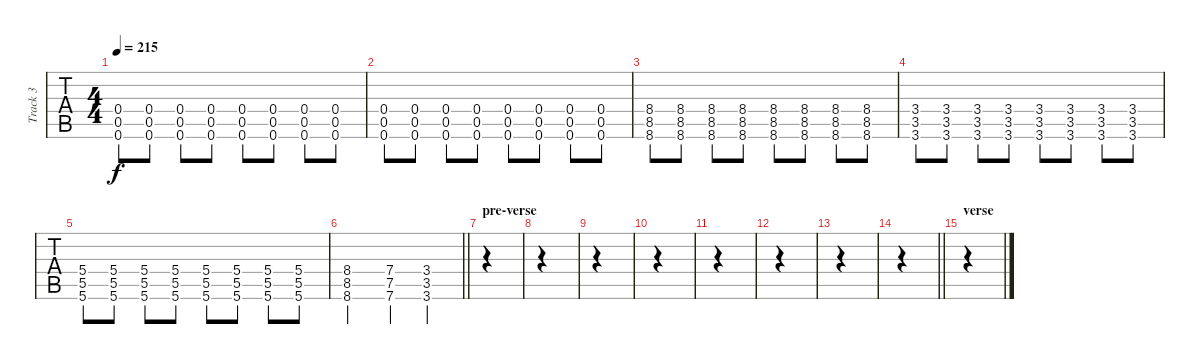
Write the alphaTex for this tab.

\track ("Track 3" "Track 3") {instrument distortionguitar}
\staff {tabs}
\tuning (C4 G3 Eb3 Bb2 F2 Bb1) {hide}
\ts (4 4)
\tempo 215
\clef f4
\ks c
(0.4 0.5 0.6).8{dy f} (0.4 0.5 0.6).8 (0.4 0.5 0.6).8 (0.4 0.5 0.6).8 (0.4 0.5 0.6).8 (0.4 0.5 0.6).8 (0.4 0.5 0.6).8 (0.4 0.5 0.6).8 |
(0.4 0.5 0.6).8 (0.4 0.5 0.6).8 (0.4 0.5 0.6).8 (0.4 0.5 0.6).8 (0.4 0.5 0.6).8 (0.4 0.5 0.6).8 (0.4 0.5 0.6).8 (0.4 0.5 0.6).8 |
(8.4 8.5 8.6).8 (8.4 8.5 8.6).8 (8.4 8.5 8.6).8 (8.4 8.5 8.6).8 (8.4 8.5 8.6).8 (8.4 8.5 8.6).8 (8.4 8.5 8.6).8 (8.4 8.5 8.6).8 |
(3.4 3.5 3.6).8 (3.4 3.5 3.6).8 (3.4 3.5 3.6).8 (3.4 3.5 3.6).8 (3.4 3.5 3.6).8 (3.4 3.5 3.6).8 (3.4 3.5 3.6).8 (3.4 3.5 3.6).8 |
(5.4 5.5 5.6).8 (5.4 5.5 5.6).8 (5.4 5.5 5.6).8 (5.4 5.5 5.6).8 (5.4 5.5 5.6).8 (5.4 5.5 5.6).8 (5.4 5.5 5.6).8 (5.4 5.5 5.6).8 |
\barLineRight lightlight
(8.4 8.5 8.6).2 (7.4 7.5 7.6).4 (3.4 3.5 3.6).4 |
\section ("" "pre-verse")
|
|
|
|
|
|
|
\barLineRight lightlight
|
\section ("" "verse")
